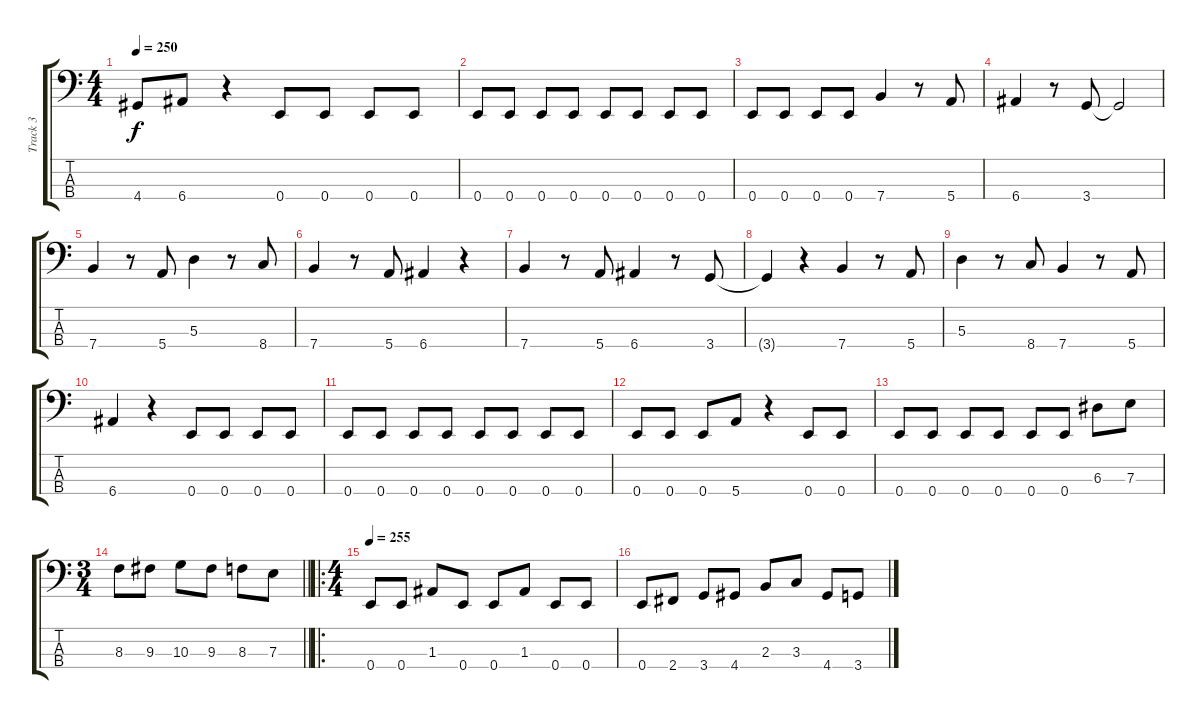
\track ("Track 3" "Track 3") {instrument slapbass2}
\staff {score tabs}
\tuning (G2 D2 A1 E1) {hide}
\ts (4 4)
\tempo 250
\clef f4
\ks c
4.4.8{dy f} 6.4.8 r.4 0.4.8 0.4.8 0.4.8 0.4.8 |
0.4.8 0.4.8 0.4.8 0.4.8 0.4.8 0.4.8 0.4.8 0.4.8 |
0.4.8 0.4.8 0.4.8 0.4.8 7.4.4 r.8 5.4.8 |
6.4.4 r.8 3.4.8 3.4{t}.2 |
7.4.4 r.8 5.4.8 5.3.4 r.8 8.4.8 |
7.4.4 r.8 5.4.8 6.4.4 r.4 |
7.4.4 r.8 5.4.8 6.4.4 r.8 3.4.8 |
3.4{t}.4 r.4 7.4.4 r.8 5.4.8 |
5.3.4 r.8 8.4.8 7.4.4 r.8 5.4.8 |
6.4.4 r.4 0.4.8 0.4.8 0.4.8 0.4.8 |
0.4.8 0.4.8 0.4.8 0.4.8 0.4.8 0.4.8 0.4.8 0.4.8 |
0.4.8 0.4.8 0.4.8 5.4.8 r.4 0.4.8 0.4.8 |
0.4.8 0.4.8 0.4.8 0.4.8 0.4.8 0.4.8 6.3.8 7.3.8 |
\ts (3 4)
\barLineRight lightlight
8.3.8 9.3.8 10.3.8 9.3.8 8.3.8 7.3.8 |
\ro
\ts (4 4)
\tempo 255
0.4.8 0.4.8 1.3.8 0.4.8 0.4.8 1.3.8 0.4.8 0.4.8 |
0.4.8 2.4.8 3.4.8 4.4.8 2.3.8 3.3.8 4.4.8 3.4.8
